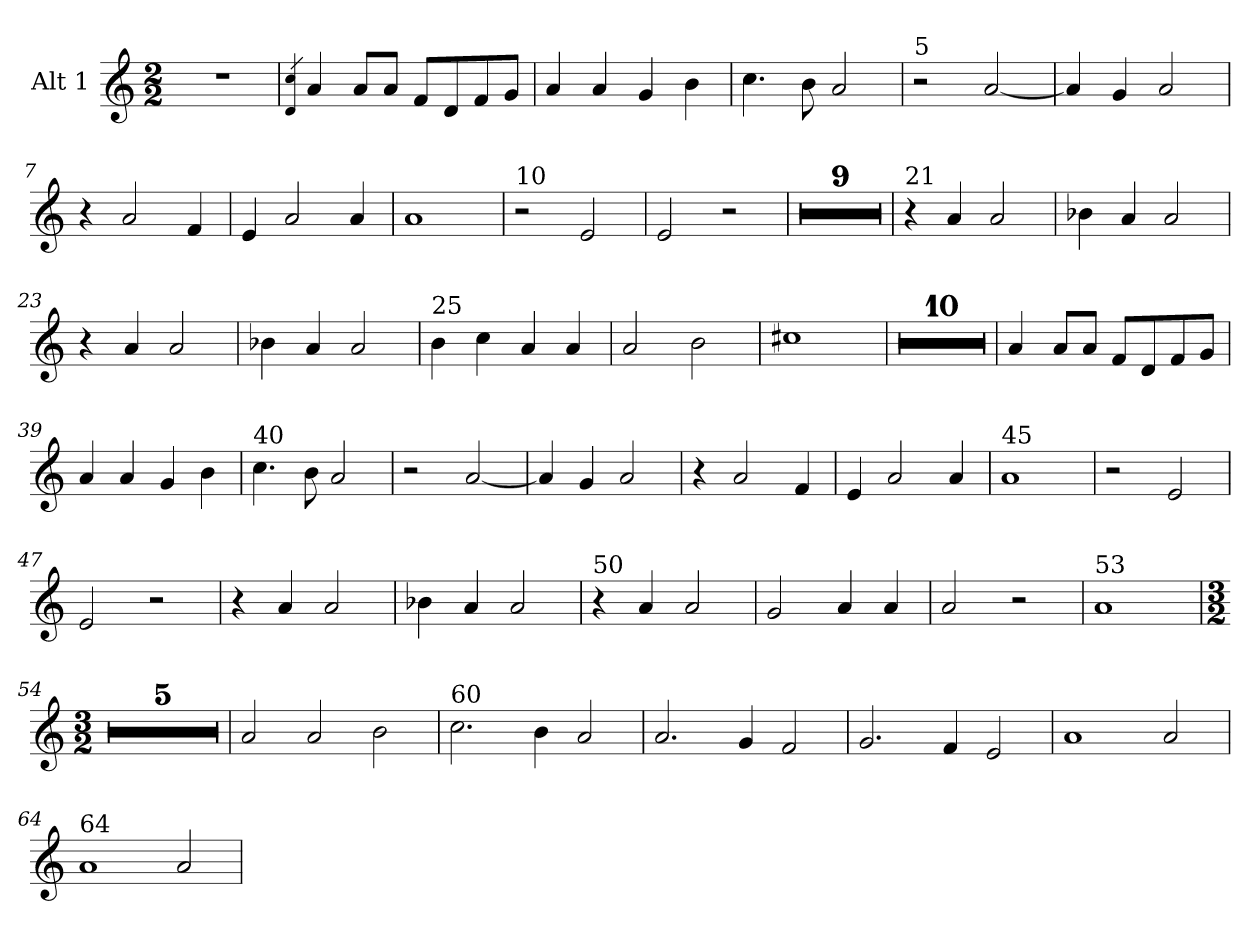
**kern
*part1
*staff1
*I"Alt 1
*clefG2
*k[]
*M2/2
=1
1r
=2
4qd 4qcc
4a/
8a/L
8a/J
8f/L
8d/
8f/
8g/J
=3
4a/
4a/
4g/
4b\
=4
4.cc\
8b\
2a/
=5
!LO:TX:a:t=5
2r
[2a/
=6
4a/]
4g/
2a/
!!LO:LB:g=z
=7
4r
2a/
4f/
=8
4e/
2a/
4a/
=9
1a
=10
!LO:TX:a:t=10
2r
2e/
=11
2e/
2r
=12
1r
=13
1r
=14
1r
=15
1r
=16
1r
!!LO:LB:g=z
=17
1r
=18
1r
=19
1r
!!LO:LB:g=z
=20
1r
=21
!LO:TX:a:t=21
4r
4a/
2a/
=22
4b-X\
4a/
2a/
!!LO:LB:g=z
=23
4r
4a/
2a/
=24
4b-X\
4a/
2a/
=25
!LO:TX:a:t=25
4b\
4cc\
4a/
4a/
=26
2a/
2b\
=27
1cc#X
=28
1r
=29
1r
=30
1r
=31
1r
=32
1r
!!LO:LB:g=z
=33
1r
=34
1r
!!LO:LB:g=z
=35
1r
=36
1r
=37
1r
=38
4a/
8a/L
8a/J
8f/L
8d/
8f/
8g/J
!!LO:LB:g=z
=39
4a/
4a/
4g/
4b\
=40
!LO:TX:a:t=40
4.cc\
8b\
2a/
=41
2r
[2a/
=42
4a/]
4g/
2a/
=43
4r
2a/
4f/
=44
4e/
2a/
4a/
=45
!LO:TX:a:t=45
1a
!!LO:LB:g=z
=46
2r
2e/
=47
2e/
2r
=48
4r
4a/
2a/
=49
4b-X\
4a/
2a/
=50
!LO:TX:a:t=50
4r
4a/
2a/
=51
2g/
4a/
4a/
=52
2a/
2r
!!LO:LB:g=z
=53
!LO:TX:a:t=53
1a
=54
*M3/2
1.r
=55
1.r
=56
1.r
=57
1.r
=58
1.r
=59
2a/
2a/
2b\
=60
!LO:TX:a:t=60
2.cc\
4b\
2a/
!!LO:LB:g=z
=61
2.a/
4g/
2f/
=62
2.g/
4f/
2e/
=63
1a
2a/
!!LO:PB:g=z
=64
!LO:TX:a:t=64
1a
2a/
=
*-
